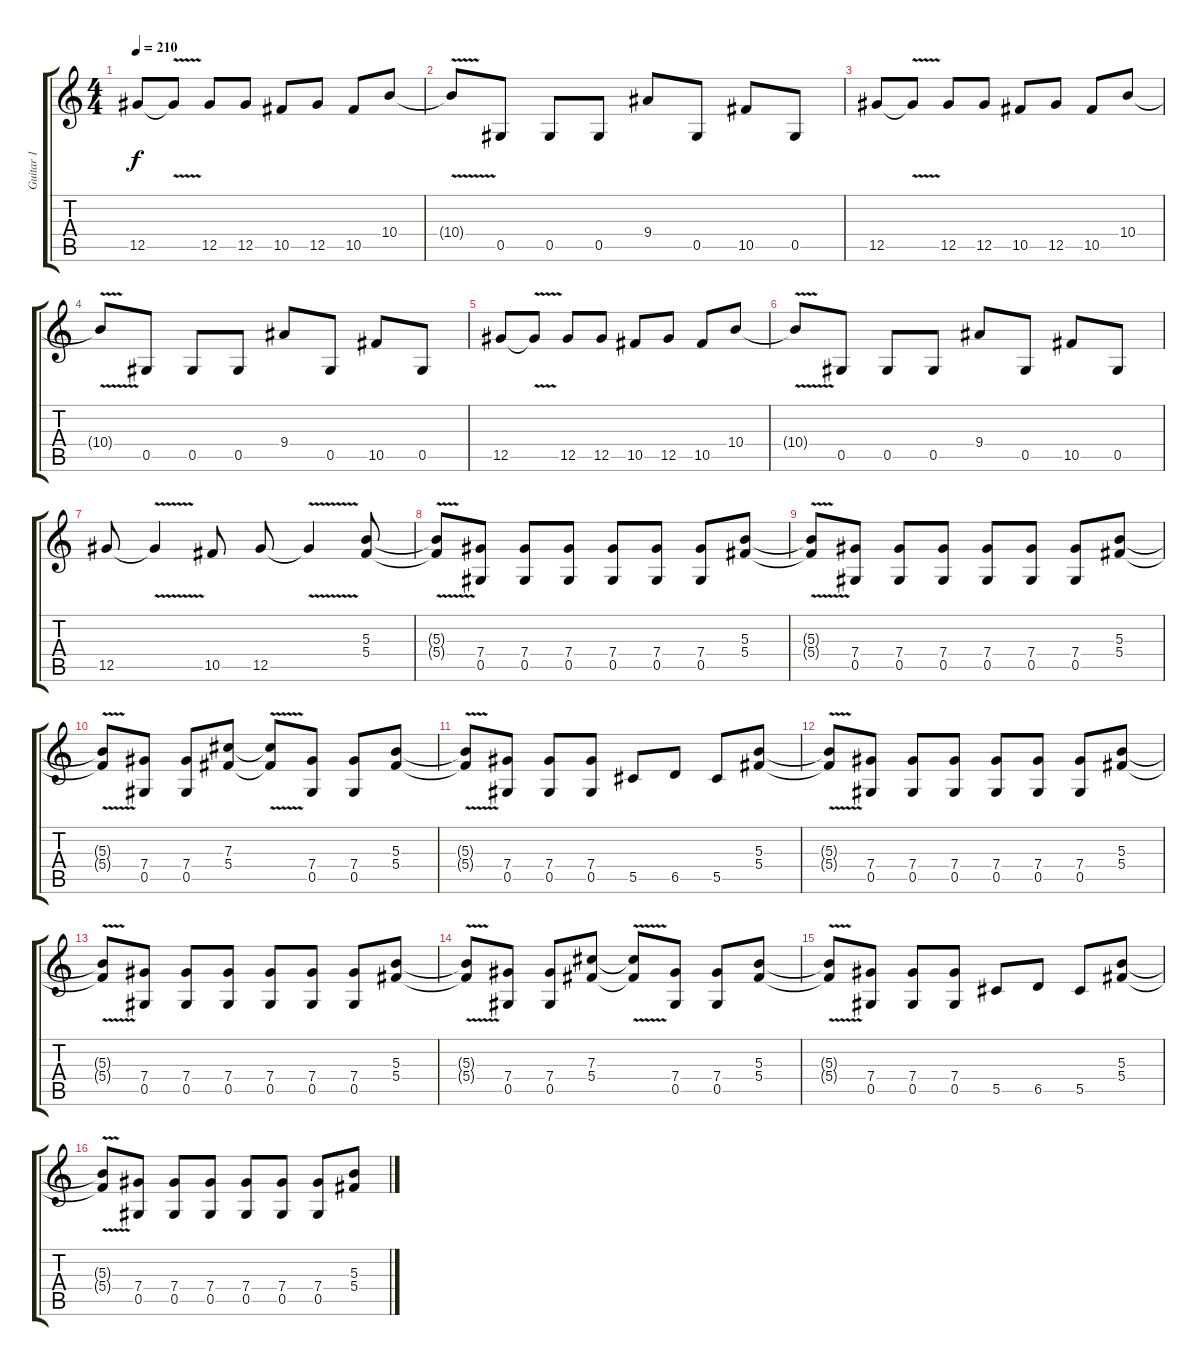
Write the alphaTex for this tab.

\track ("Guitar 1" "Guitar 1") {instrument overdrivenguitar}
\staff {score tabs}
\tuning (Eb4 Bb3 Gb3 Db3 Ab2 Eb2) {hide}
\ts (4 4)
\tempo 210
\clef g2
\ks c
12.5.8{dy f} 12.5{v t}.8 12.5.8 12.5.8 10.5.8 12.5.8 10.5.8 10.4.8 |
10.4{v t}.8 0.5.8 0.5.8 0.5.8 9.4.8 0.5.8 10.5.8 0.5.8 |
12.5.8 12.5{v t}.8 12.5.8 12.5.8 10.5.8 12.5.8 10.5.8 10.4.8 |
10.4{v t}.8 0.5.8 0.5.8 0.5.8 9.4.8 0.5.8 10.5.8 0.5.8 |
12.5.8 12.5{v t}.8 12.5.8 12.5.8 10.5.8 12.5.8 10.5.8 10.4.8 |
10.4{v t}.8 0.5.8 0.5.8 0.5.8 9.4.8 0.5.8 10.5.8 0.5.8 |
12.5.8 12.5{v t}.4 10.5.8 12.5.8 12.5{v t}.4 (5.3 5.4).8 |
(5.3{v t} 5.4{v t}).8 (7.4 0.5).8 (7.4 0.5).8 (7.4 0.5).8 (7.4 0.5).8 (7.4 0.5).8 (7.4 0.5).8 (5.3 5.4).8 |
(5.3{v t} 5.4{v t}).8 (7.4 0.5).8 (7.4 0.5).8 (7.4 0.5).8 (7.4 0.5).8 (7.4 0.5).8 (7.4 0.5).8 (5.3 5.4).8 |
(5.3{v t} 5.4{v t}).8 (7.4 0.5).8 (7.4 0.5).8 (7.3 5.4).8 (7.3{v t} 5.4{v t}).8 (7.4 0.5).8 (7.4 0.5).8 (5.3 5.4).8 |
(5.3{v t} 5.4{v t}).8 (7.4 0.5).8 (7.4 0.5).8 (7.4 0.5).8 5.5.8 6.5.8 5.5.8 (5.3 5.4).8 |
(5.3{v t} 5.4{v t}).8 (7.4 0.5).8 (7.4 0.5).8 (7.4 0.5).8 (7.4 0.5).8 (7.4 0.5).8 (7.4 0.5).8 (5.3 5.4).8 |
(5.3{v t} 5.4{v t}).8 (7.4 0.5).8 (7.4 0.5).8 (7.4 0.5).8 (7.4 0.5).8 (7.4 0.5).8 (7.4 0.5).8 (5.3 5.4).8 |
(5.3{v t} 5.4{v t}).8 (7.4 0.5).8 (7.4 0.5).8 (7.3 5.4).8 (7.3{v t} 5.4{v t}).8 (7.4 0.5).8 (7.4 0.5).8 (5.3 5.4).8 |
(5.3{v t} 5.4{v t}).8 (7.4 0.5).8 (7.4 0.5).8 (7.4 0.5).8 5.5.8 6.5.8 5.5.8 (5.3 5.4).8 |
(5.3{v t} 5.4{v t}).8 (7.4 0.5).8 (7.4 0.5).8 (7.4 0.5).8 (7.4 0.5).8 (7.4 0.5).8 (7.4 0.5).8 (5.3 5.4).8
